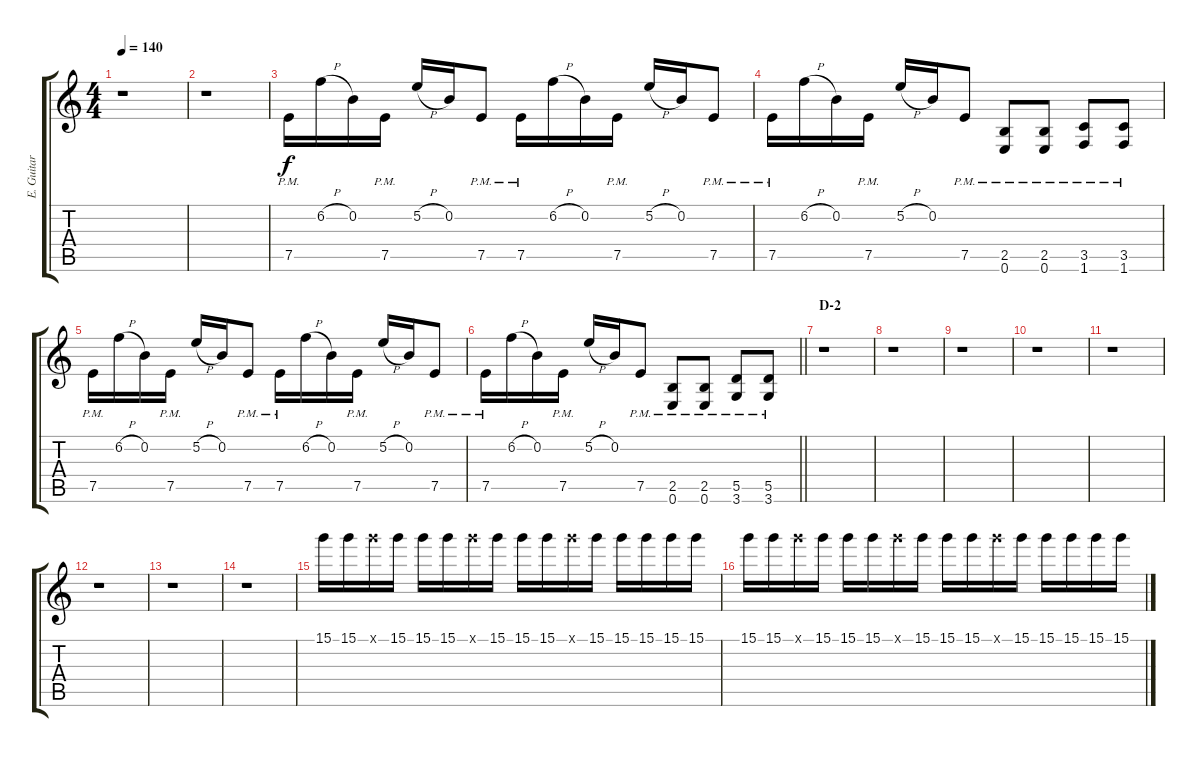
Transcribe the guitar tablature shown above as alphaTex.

\track ("E. Guitar I" "E. Guitar ") {instrument overdrivenguitar}
\staff {score tabs}
\tuning (E4 B3 G3 D3 A2 E2) {hide}
\ts (4 4)
\tempo 140
\clef g2
\ks c
r.1{dy f} |
r.1 |
7.5{pm}.16 6.2{h}.16 0.2.16 7.5{pm}.16 5.2{h}.16 0.2.16 7.5{pm}.8 7.5{pm}.16 6.2{h}.16 0.2.16 7.5{pm}.16 5.2{h}.16 0.2.16 7.5{pm}.8 |
7.5{pm}.16 6.2{h}.16 0.2.16 7.5{pm}.16 5.2{h}.16 0.2.16 7.5{pm}.8 (2.5{pm} 0.6{pm}).8 (2.5{pm} 0.6{pm}).8 (3.5{pm} 1.6{pm}).8 (3.5{pm} 1.6{pm}).8 |
7.5{pm}.16 6.2{h}.16 0.2.16 7.5{pm}.16 5.2{h}.16 0.2.16 7.5{pm}.8 7.5{pm}.16 6.2{h}.16 0.2.16 7.5{pm}.16 5.2{h}.16 0.2.16 7.5{pm}.8 |
\barLineRight lightlight
7.5{pm}.16 6.2{h}.16 0.2.16 7.5{pm}.16 5.2{h}.16 0.2.16 7.5{pm}.8 (2.5{pm} 0.6{pm}).8 (2.5{pm} 0.6{pm}).8 (5.5{pm} 3.6{pm}).8 (5.5{pm} 3.6{pm}).8 |
\section ("" "D-2")
r.1 |
r.1 |
r.1 |
r.1 |
r.1 |
r.1 |
r.1 |
r.1 |
15.1.16 15.1.16 15.1{x}.16 15.1.16 15.1.16 15.1.16 15.1{x}.16 15.1.16 15.1.16 15.1.16 15.1{x}.16 15.1.16 15.1.16 15.1.16 15.1.16 15.1.16 |
15.1.16 15.1.16 15.1{x}.16 15.1.16 15.1.16 15.1.16 15.1{x}.16 15.1.16 15.1.16 15.1.16 15.1{x}.16 15.1.16 15.1.16 15.1.16 15.1.16 15.1.16
